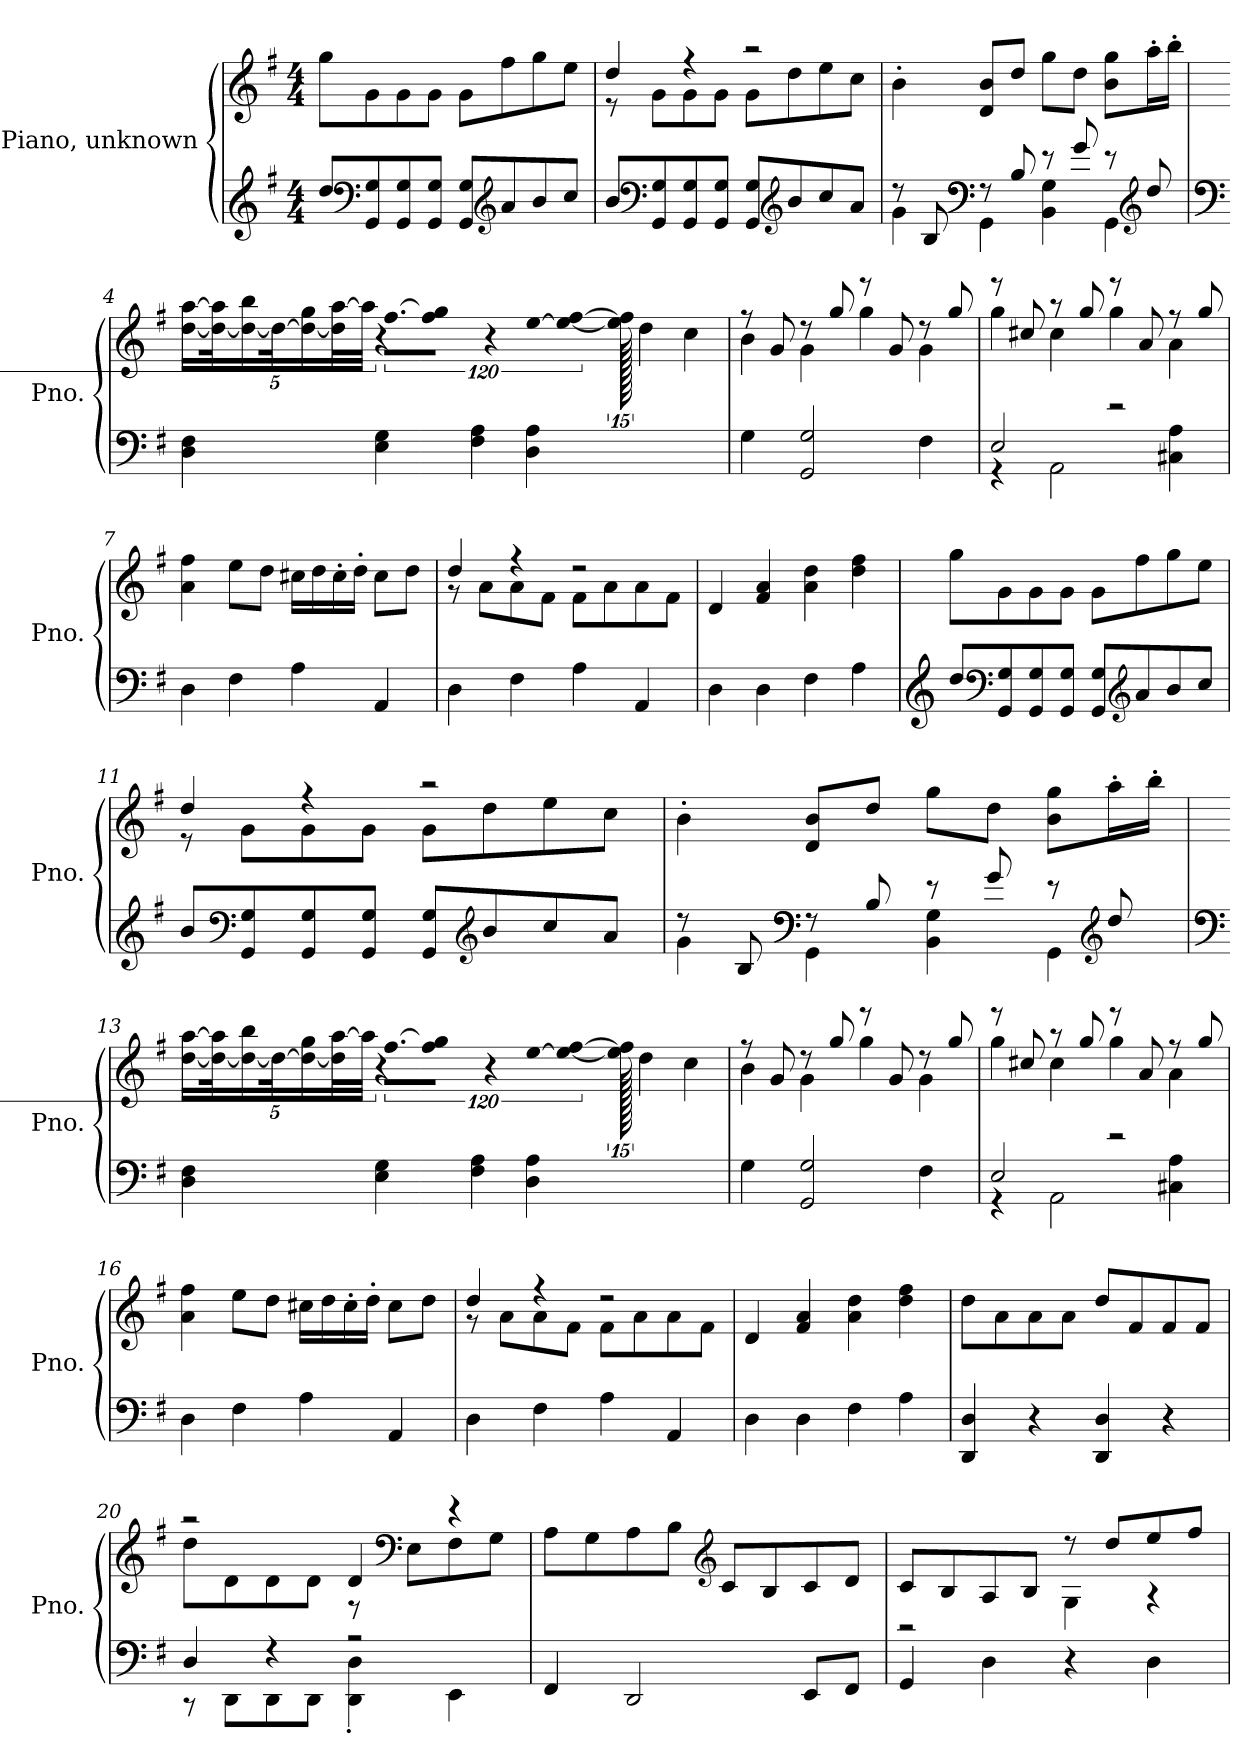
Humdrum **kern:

**kern	**kern
*part1	*part1
*staff2	*staff1
*I"Piano, unknown	*
*I'Pno.	*
*clefG2	*clefG2
*k[f#]	*k[f#]
*M4/4	*M4/4
*MM120	*MM120
=1	=1
8dd/L	8gg\L
*clefF4	*
8GG/ 8G/	8g\
8GG/ 8G/	8g\
8GG/ 8G/J	8g\J
8GG/ 8G/L	8g\L
*clefG2	*
8a/	8ff#\
8b/	8gg\
8cc/J	8ee\J
=2	=2
*	*^
8b/L	4dd/	8r
*clefF4	*	*
8GG/ 8G/	.	8g\L
8GG/ 8G/	4r	8g\
8GG/ 8G/J	.	8g\J
8GG/ 8G/L	2r	8g\L
*clefG2	*	*
8b/	.	8dd\
8cc/	.	8ee\
8a/J	.	8cc\J
*	*v	*v
=3	=3
*^	*
8r	4g\	4b'\
8B/	.	.
*clefF4	*	*
8r	4GG\	8d/ 8b/L
8B/	.	8dd/J
8r	4BB\ 4G\	8gg\L
8g/	.	8dd\J
8r	4GG\	8b\ 8gg\L
*clefG2	*	*
8dd/	.	16aa'\L
.	.	16bb'\JJ
*v	*v	*
!!LO:LB:g=z
=4	=4
*clefF4	*
*	*Xbrackettup
4D\ 4F#\	[20dd\ [20aa\LL
.	40dd\_ 40aa\]K
.	20dd\_ 20bb\
.	40dd\K_
.	20dd\_ 20gg\
.	40dd\] [40aa\L
.	40aa\JJJ]
*	*brackettup
!	!LO:N:vis=64
4E\ 4G\	960%17r
!	!LO:N:vis=32.
.	[1920%103ff#\LLL
!	!LO:N:vis=32
.	640%23ff#\] 640%23gg\JJJ
!	!LO:N:vis=32
.	640%23r
!	!LO:N:vis=32
.	[640%23ee\KLL
.	240%17ee\_ [240%17ff#\J
4F#\ 4A\	1920ee\] 1920ff#\]
.	4dd\
4D\ 4A\	.
.	4cc\
1920ryy	.
=5	=5
*	*^
4G\	8r	4b\
.	8g/	.
2GG/ 2G/	8r	4g\
.	8gg/	.
.	8r	4gg\
.	8g/	.
4F#\	8r	4g\
.	8gg/	.
=6	=6	=6
*^	*	*
2E/	4r	8r	4gg\
.	.	8cc#X/	.
.	2AA\	8r	4cc#\
.	.	8gg/	.
2r	.	8r	4gg\
.	.	8a/	.
.	4C#X\ 4A\	8r	4a\
.	.	8gg/	.
*v	*v	*	*
*	*v	*v
!!LO:LB:g=z
=7	=7
4D\	4a\ 4ff#\
4F#\	8ee\L
.	8dd\J
4A\	16cc#X\LL
.	16dd\
.	16cc#'\
.	16dd'\JJ
4AA/	8cc#\L
.	8dd\J
=8	=8
*	*^
4D\	4dd/	8r
.	.	8a\L
4F#\	4r	8a\
.	.	8f#\J
4A\	2r	8f#\L
.	.	8a\
4AA/	.	8a\
.	.	8f#\J
*	*v	*v
=9	=9
4D\	4d/
4D\	4f#/ 4a/
4F#\	4a\ 4dd\
4A\	4dd\ 4ff#\
=10	=10
*clefG2	*
8dd/L	8gg\L
*clefF4	*
8GG/ 8G/	8g\
8GG/ 8G/	8g\
8GG/ 8G/J	8g\J
8GG/ 8G/L	8g\L
*clefG2	*
8a/	8ff#\
8b/	8gg\
8cc/J	8ee\J
!!LO:LB:g=z
=11	=11
*	*^
8b/L	4dd/	8r
*clefF4	*	*
8GG/ 8G/	.	8g\L
8GG/ 8G/	4r	8g\
8GG/ 8G/J	.	8g\J
8GG/ 8G/L	2r	8g\L
*clefG2	*	*
8b/	.	8dd\
8cc/	.	8ee\
8a/J	.	8cc\J
*	*v	*v
=12	=12
*^	*
8r	4g\	4b'\
8B/	.	.
*clefF4	*	*
8r	4GG\	8d/ 8b/L
8B/	.	8dd/J
8r	4BB\ 4G\	8gg\L
8g/	.	8dd\J
8r	4GG\	8b\ 8gg\L
*clefG2	*	*
8dd/	.	16aa'\L
.	.	16bb'\JJ
*v	*v	*
!!LO:LB:g=z
=13	=13
*clefF4	*
*	*Xbrackettup
4D\ 4F#\	[20dd\ [20aa\LL
.	40dd\_ 40aa\]K
.	20dd\_ 20bb\
.	40dd\K_
.	20dd\_ 20gg\
.	40dd\] [40aa\L
.	40aa\JJJ]
*	*brackettup
!	!LO:N:vis=64
4E\ 4G\	960%17r
!	!LO:N:vis=32.
.	[1920%103ff#\LLL
!	!LO:N:vis=32
.	640%23ff#\] 640%23gg\JJJ
!	!LO:N:vis=32
.	640%23r
!	!LO:N:vis=32
.	[640%23ee\KLL
.	240%17ee\_ [240%17ff#\J
4F#\ 4A\	1920ee\] 1920ff#\]
.	4dd\
4D\ 4A\	.
.	4cc\
1920ryy	.
=14	=14
*	*^
4G\	8r	4b\
.	8g/	.
2GG/ 2G/	8r	4g\
.	8gg/	.
.	8r	4gg\
.	8g/	.
4F#\	8r	4g\
.	8gg/	.
=15	=15	=15
*^	*	*
2E/	4r	8r	4gg\
.	.	8cc#X/	.
.	2AA\	8r	4cc#\
.	.	8gg/	.
2r	.	8r	4gg\
.	.	8a/	.
.	4C#X\ 4A\	8r	4a\
.	.	8gg/	.
*v	*v	*	*
*	*v	*v
!!LO:LB:g=z
=16	=16
4D\	4a\ 4ff#\
4F#\	8ee\L
.	8dd\J
4A\	16cc#X\LL
.	16dd\
.	16cc#'\
.	16dd'\JJ
4AA/	8cc#\L
.	8dd\J
=17	=17
*	*^
4D\	4dd/	8r
.	.	8a\L
4F#\	4r	8a\
.	.	8f#\J
4A\	2r	8f#\L
.	.	8a\
4AA/	.	8a\
.	.	8f#\J
*	*v	*v
=18	=18
4D\	4d/
4D\	4f#/ 4a/
4F#\	4a\ 4dd\
4A\	4dd\ 4ff#\
=19	=19
4DD/ 4D/	8dd\L
.	8a\
4r	8a\
.	8a\J
4DD/ 4D/	8dd/L
.	8f#/
4r	8f#/
.	8f#/J
=20	=20
*^	*^
4D/	8r	2r	8dd\L
.	8DD\L	.	8d\
4r	8DD\	.	8d\
.	8DD\J	.	8d\J
2r	4DD\' 4D\'	4d/	8r
*	*	*clefF4	*
.	.	.	8E\L
.	4EE\	4r	8F#\
.	.	.	8G\J
*v	*v	*	*
*	*v	*v
!!LO:PB:g=z
=21	=21
4FF#/	8A\L
.	8G\
2DD/	8A\
.	8B\J
*	*clefG2
.	8c/L
.	8B/
8EE/L	8c/
8FF#/J	8d/J
=22	=22
*	*^
4GG/	8c/L	2r
.	8B/	.
4D\	8A/	.
.	8B/J	.
4r	8r	4G\
.	8dd/L	.
4D\	8ee/	4r
.	8ff#/J	.
*	*v	*v
=	=
*-	*-
